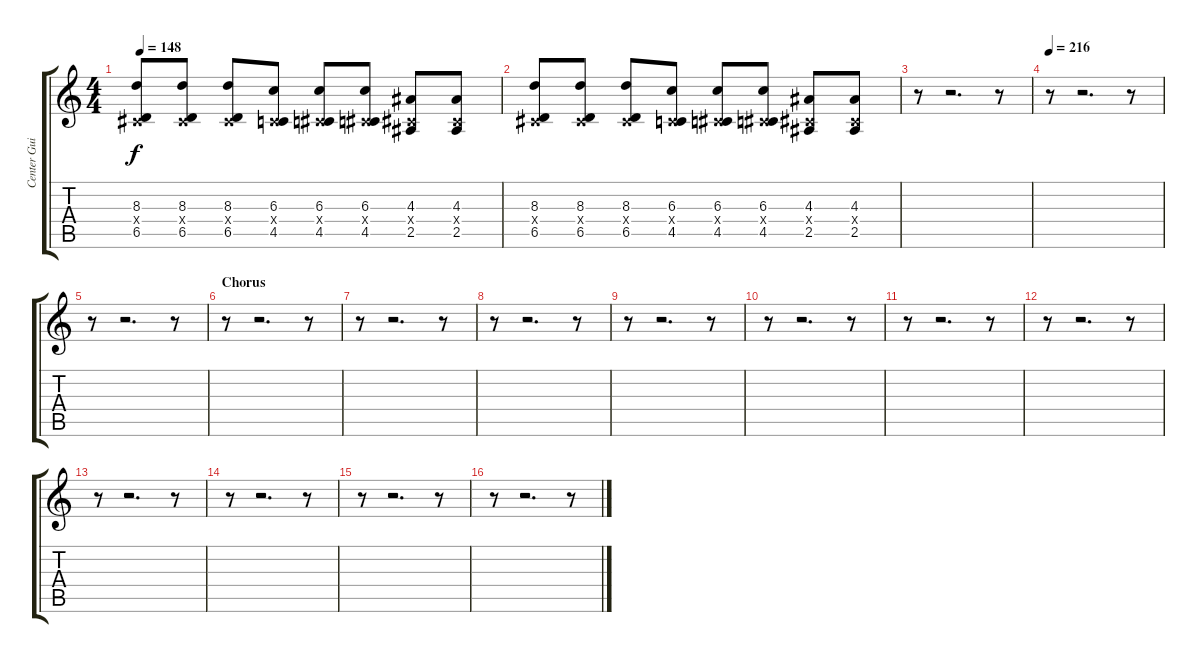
\track ("Center Guitar" "Center Gui") {instrument distortionguitar}
\staff {score tabs}
\tuning (Eb4 Bb3 Gb3 Db3 Ab2 Eb2) {hide}
\ts (4 4)
\tempo 148
\clef g2
\ks c
(8.3 0.4{x} 6.5).8{dy f} (8.3 0.4{x} 6.5).8 (8.3 0.4{x} 6.5).8 (6.3 0.4{x} 4.5).8 (6.3 0.4{x} 4.5).8 (6.3 0.4{x} 4.5).8 (4.3 0.4{x} 2.5).8 (4.3 0.4{x} 2.5).8 |
(8.3 0.4{x} 6.5).8 (8.3 0.4{x} 6.5).8 (8.3 0.4{x} 6.5).8 (6.3 0.4{x} 4.5).8 (6.3 0.4{x} 4.5).8 (6.3 0.4{x} 4.5).8 (4.3 0.4{x} 2.5).8 (4.3 0.4{x} 2.5).8 |
r.8 r.2{d} r.8 |
\tempo 216
r.8 r.2{d} r.8 |
r.8 r.2{d} r.8 |
\section ("" "Chorus")
r.8 r.2{d} r.8 |
r.8 r.2{d} r.8 |
r.8 r.2{d} r.8 |
r.8 r.2{d} r.8 |
r.8 r.2{d} r.8 |
r.8 r.2{d} r.8 |
r.8 r.2{d} r.8 |
r.8 r.2{d} r.8 |
r.8 r.2{d} r.8 |
r.8 r.2{d} r.8 |
r.8 r.2{d} r.8
